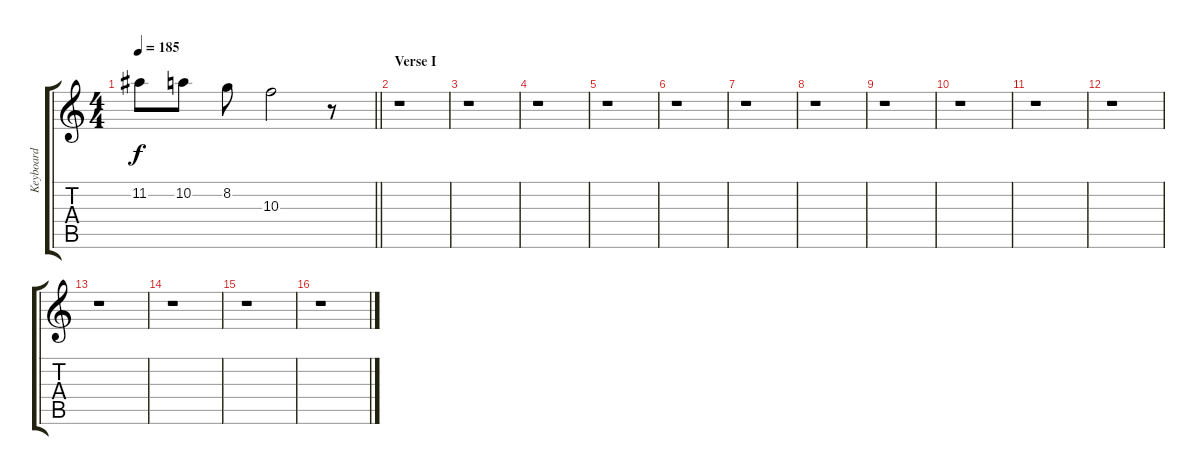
\track ("Keyboard" "Keyboard") {instrument electricguitarclean}
\staff {score tabs}
\tuning (E4 B3 G3 D3 A2 E2) {hide}
\ts (4 4)
\tempo 185
\clef g2
\barLineRight lightlight
\ks c
11.2.8{dy f} 10.2.8 8.2.8 10.3.2 r.8 |
\section ("" "Verse I")
r.1 |
r.1 |
r.1 |
r.1 |
r.1 |
r.1 |
r.1 |
r.1 |
r.1 |
r.1 |
r.1 |
r.1 |
r.1 |
r.1 |
r.1
